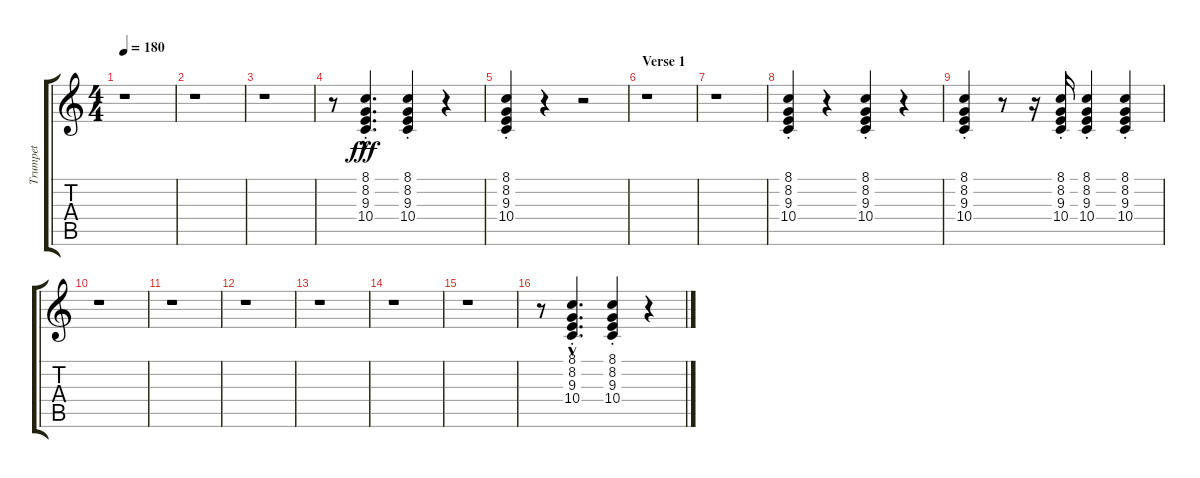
\track ("Trumpet" "Trumpet") {instrument trumpet}
\staff {score tabs}
\tuning (E4 B3 G3 D3 A2 E2) {hide}
\ts (4 4)
\tempo 180
\clef g2
\ks c
r.1{dy fff} |
r.1 |
r.1 |
r.8 (8.1{hac st} 8.2{hac st} 9.3{hac st} 10.4{hac st}).4{d} (8.1{st} 8.2{st} 9.3{st} 10.4{st}).4 r.4 |
(8.1{st} 8.2{st} 9.3{st} 10.4{st}).4 r.4 r.2 |
\section ("" "Verse 1")
r.1 |
r.1 |
(8.1{st} 8.2{st} 9.3{st} 10.4{st}).4 r.4 (8.1{st} 8.2{st} 9.3{st} 10.4{st}).4 r.4 |
(8.1{st} 8.2{st} 9.3{st} 10.4{st}).4 r.8 r.16 (8.1{st} 8.2{st} 9.3{st} 10.4{st}).16 (8.1{st} 8.2{st} 9.3{st} 10.4{st}).4 (8.1{st} 8.2{st} 9.3{st} 10.4{st}).4 |
r.1 |
r.1 |
r.1 |
r.1 |
r.1 |
r.1 |
r.8 (8.1{hac st} 8.2{hac st} 9.3{hac st} 10.4{hac st}).4{d} (8.1{st} 8.2{st} 9.3{st} 10.4{st}).4 r.4
